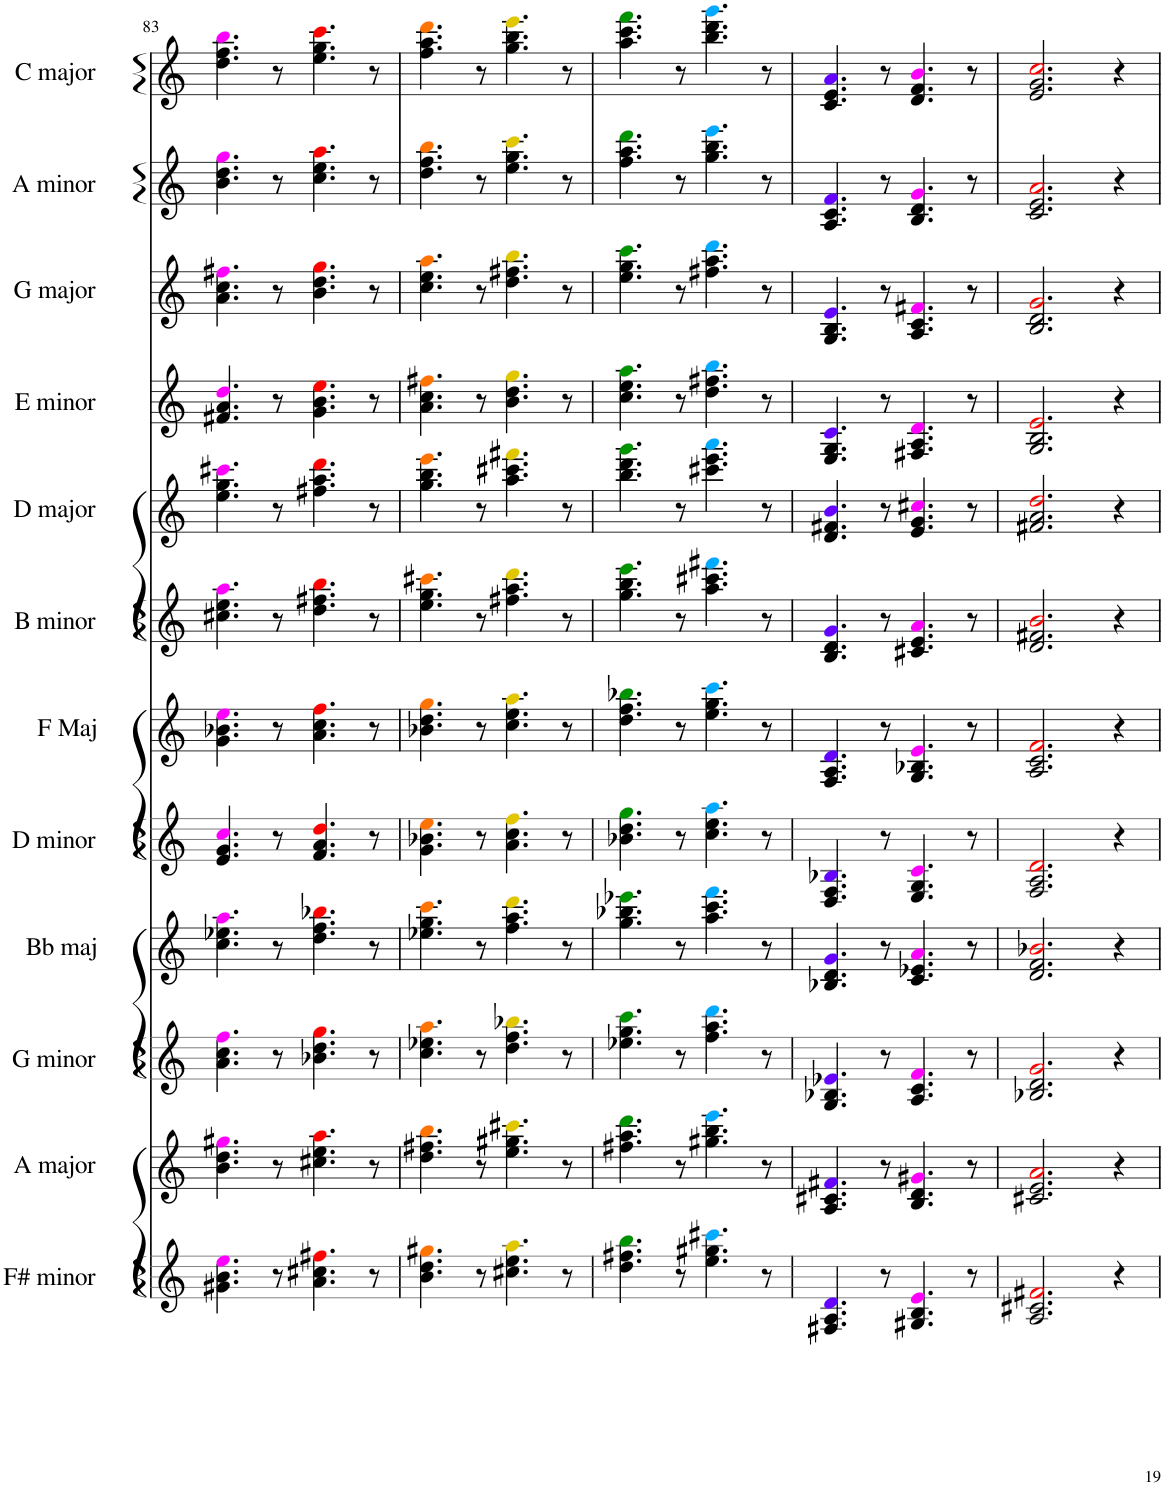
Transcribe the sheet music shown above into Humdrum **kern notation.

**kern	**kern	**kern	**kern	**kern	**kern	**kern	**kern	**kern	**kern	**kern	**kern
*part12	*part11	*part10	*part9	*part8	*part7	*part6	*part5	*part4	*part3	*part2	*part1
*staff12	*staff11	*staff10	*staff9	*staff8	*staff7	*staff6	*staff5	*staff4	*staff3	*staff2	*staff1
*I"F# minor	*I"A major	*I"G minor	*I"B flat major	*I"D minor	*I"F major	*I"B minor	*I"D major	*I"E minor	*I"G major	*I"A minor	*I"C major
*I'F# minor	*I'A major	*I'G minor	*	*I'D minor	*I'F Maj	*I'B minor	*I'D major	*I'E minor	*I'G major	*I'A minor	*I'C major
!!LO:PB:g=z
*clefG2	*clefG2	*clefG2	*clefG2	*clefG2	*clefG2	*clefG2	*clefG2	*clefG2	*clefG2	*clefG2	*clefG2
*k[]	*k[]	*k[]	*k[]	*k[]	*k[]	*k[]	*k[]	*k[]	*k[]	*k[]	*k[]
*M4/4	*M4/4	*M4/4	*M4/4	*M4/4	*M4/4	*M4/4	*M4/4	*M4/4	*M4/4	*M4/4	*M4/4
=83	=83	=83	=83	=83	=83	=83	=83	=83	=83	=83	=83
4.g#X\ 4.b\ 4.eei\	4.b\ 4.dd\ 4.gg#Xi\	4.a\ 4.cc\ 4.ffi\	4.cc\ 4.ee-X\ 4.aai\	4.e/ 4.g/ 4.cci/	4.g\ 4.b-X\ 4.eei\	4.cc#X\ 4.ee\ 4.aai\	4.ee\ 4.gg\ 4.ccc#Xi\	4.f#X/ 4.a/ 4.ddi/	4.a\ 4.cc\ 4.ff#Xi\	4.b\ 4.dd\ 4.ggi\	4.dd\ 4.ff\ 4.bbi\
8r	8r	8r	8r	8r	8r	8r	8r	8r	8r	8r	8r
4.a\ 4.cc#X\ 4.ff#Xj\	4.cc#X\ 4.ee\ 4.aaj\	4.b-X\ 4.dd\ 4.ggj\	4.dd\ 4.ff\ 4.bb-Xj\	4.f/ 4.a/ 4.ddj/	4.a\ 4.cc\ 4.ffj\	4.dd\ 4.ff#X\ 4.bbj\	4.ff#X\ 4.aa\ 4.dddj\	4.g\ 4.b\ 4.eej\	4.b\ 4.dd\ 4.ggj\	4.cc\ 4.ee\ 4.aaj\	4.ee\ 4.gg\ 4.cccj\
8r	8r	8r	8r	8r	8r	8r	8r	8r	8r	8r	8r
=84	=84	=84	=84	=84	=84	=84	=84	=84	=84	=84	=84
4.b\ 4.dd\ 4.gg#XZ\	4.dd\ 4.ff#X\ 4.bbZ\	4.cc\ 4.ee-X\ 4.aaZ\	4.ee-X\ 4.gg\ 4.cccZ\	4.g\ 4.b-X\ 4.eeZ\	4.b-X\ 4.dd\ 4.ggZ\	4.ee\ 4.gg\ 4.ccc#XZ\	4.gg\ 4.bb\ 4.eeeZ\	4.a\ 4.cc\ 4.ff#XZ\	4.cc\ 4.ee\ 4.aaZ\	4.dd\ 4.ff\ 4.bbZ\	4.ff\ 4.aa\ 4.dddZ\
8r	8r	8r	8r	8r	8r	8r	8r	8r	8r	8r	8r
4.cc#X\ 4.ee\ 4.aaV\	4.ee\ 4.gg#X\ 4.ccc#XV\	4.dd\ 4.ff\ 4.bb-XV\	4.ff\ 4.aa\ 4.dddV\	4.a\ 4.cc\ 4.ffV\	4.cc\ 4.ee\ 4.aaV\	4.ff#X\ 4.aa\ 4.dddV\	4.aa\ 4.ccc#X\ 4.fff#XV\	4.b\ 4.dd\ 4.ggV\	4.dd\ 4.ff#X\ 4.bbV\	4.ee\ 4.gg\ 4.cccV\	4.gg\ 4.bb\ 4.eeeV\
8r	8r	8r	8r	8r	8r	8r	8r	8r	8r	8r	8r
=85	=85	=85	=85	=85	=85	=85	=85	=85	=85	=85	=85
4.dd\ 4.ff#X\ 4.bbN\	4.ff#X\ 4.aa\ 4.dddN\	4.ee-X\ 4.gg\ 4.cccN\	4.gg\ 4.bb-X\ 4.eee-XN\	4.b-X\ 4.dd\ 4.ggN\	4.dd\ 4.ff\ 4.bb-XN\	4.gg\ 4.bb\ 4.eeeN\	4.bb\ 4.ddd\ 4.gggN\	4.cc\ 4.ee\ 4.aaN\	4.ee\ 4.gg\ 4.cccN\	4.ff\ 4.aa\ 4.dddN\	4.aa\ 4.ccc\ 4.fffN\
8r	8r	8r	8r	8r	8r	8r	8r	8r	8r	8r	8r
4.ee\ 4.gg#X\ 4.ccc#Xl\	4.gg#X\ 4.bb\ 4.eeel\	4.ff\ 4.aa\ 4.dddl\	4.aa\ 4.ccc\ 4.fffl\	4.cc\ 4.ee\ 4.aal\	4.ee\ 4.gg\ 4.cccl\	4.aa\ 4.ccc#X\ 4.fff#Xl\	4.ccc#X\ 4.eee\ 4.aaal\	4.dd\ 4.ff#X\ 4.bbl\	4.ff#X\ 4.aa\ 4.dddl\	4.gg\ 4.bb\ 4.eeel\	4.bb\ 4.ddd\ 4.gggl\
8r	8r	8r	8r	8r	8r	8r	8r	8r	8r	8r	8r
=86	=86	=86	=86	=86	=86	=86	=86	=86	=86	=86	=86
4.F#X/ 4.A/ 4.d!/	4.A/ 4.c#X/ 4.f#X!/	4.G/ 4.B-X/ 4.e-X!/	4.B-X/ 4.d/ 4.g!/	4.D/ 4.F/ 4.B-X!/	4.F/ 4.A/ 4.d!/	4.B/ 4.d/ 4.g!/	4.d/ 4.f#X/ 4.b!/	4.E/ 4.G/ 4.c!/	4.G/ 4.B/ 4.e!/	4.A/ 4.c/ 4.f!/	4.c/ 4.e/ 4.a!/
8r	8r	8r	8r	8r	8r	8r	8r	8r	8r	8r	8r
4.G#X/ 4.B/ 4.ei/	4.B/ 4.d/ 4.g#Xi/	4.A/ 4.c/ 4.fi/	4.c/ 4.e-X/ 4.ai/	4.E/ 4.G/ 4.ci/	4.G/ 4.B-X/ 4.ei/	4.c#X/ 4.e/ 4.ai/	4.e/ 4.g/ 4.cc#Xi/	4.F#X/ 4.A/ 4.di/	4.A/ 4.c/ 4.f#Xi/	4.B/ 4.d/ 4.gi/	4.d/ 4.f/ 4.bi/
8r	8r	8r	8r	8r	8r	8r	8r	8r	8r	8r	8r
=87	=87	=87	=87	=87	=87	=87	=87	=87	=87	=87	=87
2.A/ 2.c#X/ 2.f#Xj/	2.c#X/ 2.e/ 2.aj/	2.B-X/ 2.d/ 2.gj/	2.d/ 2.f/ 2.b-Xj/	2.F/ 2.A/ 2.dj/	2.A/ 2.c/ 2.fj/	2.d/ 2.f#X/ 2.bj/	2.f#X/ 2.a/ 2.ddj/	2.G/ 2.B/ 2.ej/	2.B/ 2.d/ 2.gj/	2.c/ 2.e/ 2.aj/	2.e/ 2.g/ 2.ccj/
4r	4r	4r	4r	4r	4r	4r	4r	4r	4r	4r	4r
=	=	=	=	=	=	=	=	=	=	=	=
*-	*-	*-	*-	*-	*-	*-	*-	*-	*-	*-	*-
